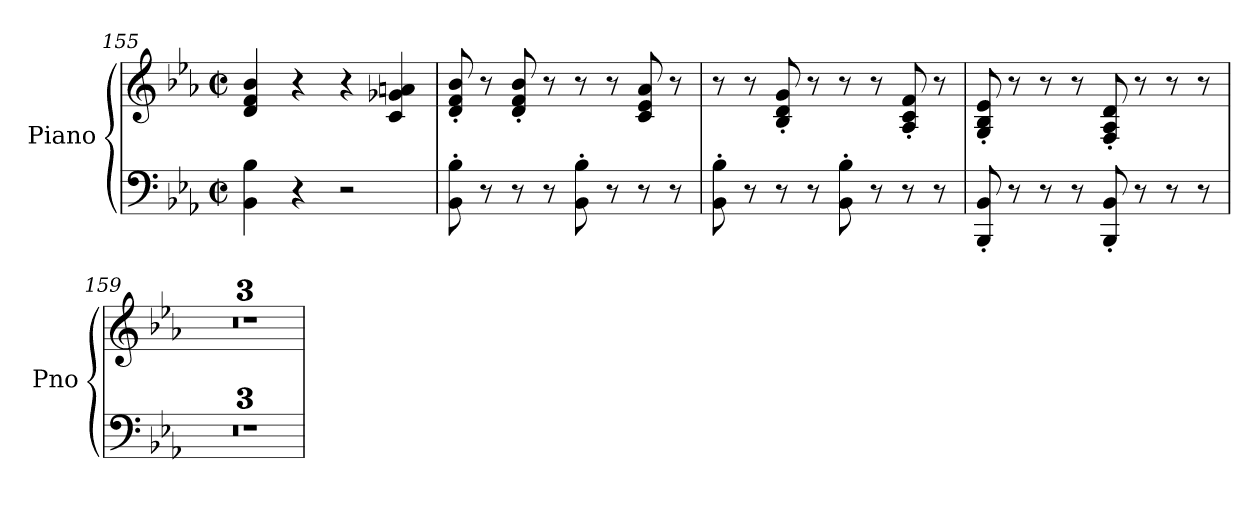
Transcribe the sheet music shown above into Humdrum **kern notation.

**kern	**kern
*part1	*part1
*staff2	*staff1
*I"Piano	*
*I'Pno	*
*clefF4	*clefG2
*k[b-e-a-]	*k[b-e-a-]
*M2/2	*M2/2
*met(c|)	*met(c|)
=155	=155
4BB-\ 4B-\	4d/ 4f/ 4b-/
4r	4r
2r	4r
.	4c/ 4g-X/ 4an/
!!LO:LB:g=z
=156	=156
8BB-\' 8B-\'	8d/' 8f/' 8b-/'
8r	8r
8r	8d/' 8f/' 8b-/'
8r	8r
8BB-\' 8B-\'	8r
8r	8r
8r	8c/ 8e-/ 8a-/
8r	8r
=157	=157
8BB-\' 8B-\'	8r
8r	8r
8r	8B-/' 8d/' 8g/'
8r	8r
8BB-\' 8B-\'	8r
8r	8r
8r	8A-/' 8c/' 8f/'
8r	8r
=158	=158
8BBB-/' 8BB-/'	8G/' 8B-/' 8e-/'
8r	8r
8r	8r
8r	8r
8BBB-/' 8BB-/'	8F/' 8A-/' 8d/'
8r	8r
8r	8r
8r	8r
!!LO:LB:g=z
=159	=159
1r	1r
=160	=160
1r	1r
=161	=161
1r	1r
=	=
*-	*-
